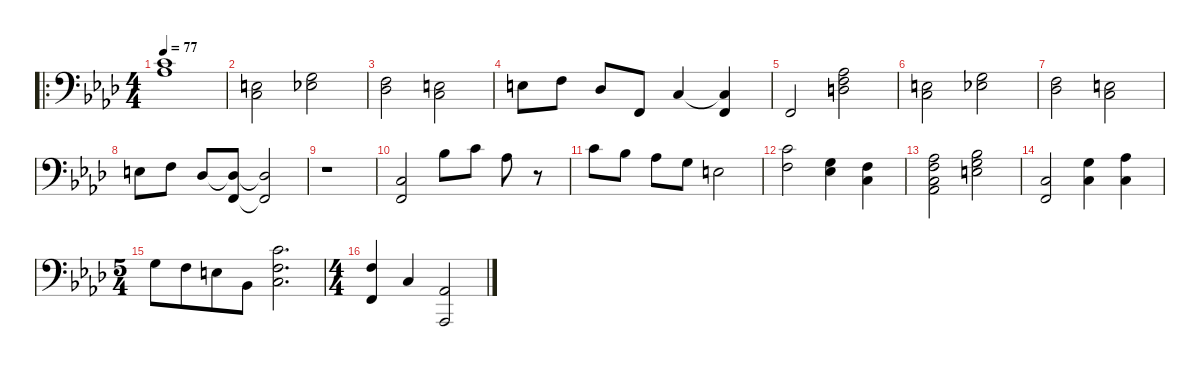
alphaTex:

\defaultSystemsLayout 4
\hideDynamics
\bracketExtendMode groupsimilarinstruments
\singleTrackTrackNamePolicy hidden
\multiTrackTrackNamePolicy hidden
\firstSystemTrackNameMode fullname
\firstSystemTrackNameOrientation horizontal
\otherSystemsTrackNameOrientation horizontal
\extendBarLines
\track ("" "pno.") {instrument acousticgrandpiano}
\staff {score}
\tuning (G2 D2 A1 E1 B0 Gb0)
\ro
\ts (4 4)
\beaming (8 2 2 2 2)
\tempo 77
\clef f4
\ks fminor
(13.1{acc b} 22.2{acc forcenatural}).1{dy f instrument acousticgrandpiano beam Down} |
(14.2{acc forcenatural} 15.3{acc forcenatural}).2{beam Down} (12.1{acc forcenatural} 13.2{acc b}).2{dy mf beam Down} |
(15.2{acc forcenatural} 16.3{acc b}).2{dy mp beam Down} (14.2{acc forcenatural} 15.3{acc forcenatural}).2{beam Down} |
14.2{acc forcenatural}.8{dy f beam Down} 15.2{acc forcenatural}.8{beam Down} 16.3{acc b}.8{beam Up} 13.4{acc forcenatural}.8{beam Up} 15.3{acc forcenatural}.4{beam Up} (15.3{t acc forcenatural} 13.4{acc forcenatural}).4{dy fff beam Up} |
13.4{acc forcenatural}.2{dy f beam Up} (13.1{acc b} 15.2{acc forcenatural} 17.3{acc forcenatural}).2{dy mp beam Down} |
(14.2{acc forcenatural} 15.3{acc forcenatural}).2{dy f beam Down} (12.1{acc forcenatural} 13.2{acc b}).2{dy mp beam Down} |
(15.2{acc forcenatural} 16.3{acc b}).2{dy p beam Down} (14.2{acc forcenatural} 15.3{acc forcenatural}).2{dy mp beam Down} |
14.2{acc forcenatural}.8{dy f beam Down} 15.2{acc forcenatural}.8{beam Down} 16.3{acc b}.8{beam Up} (13.4{acc forcenatural} 16.3{t acc b}).8{beam Up} (16.3{t acc b} 13.4{t acc forcenatural}).2{beam Up} |
r.1{beam Down} |
(15.3{acc forcenatural} 13.4{acc forcenatural}).2{beam Up} 15.1{acc b}.8{beam Down} 17.1{acc forcenatural}.8{beam Down} 13.1{acc b}.8{beam Down} r.8{beam Down} |
17.1{acc forcenatural}.8{beam Down} 15.1{acc b}.8{beam Down} 13.1{acc b}.8{beam Down} 12.1{acc forcenatural}.8{beam Down} 14.2{acc forcenatural}.2{beam Down} |
(17.1{acc forcenatural} 15.2{acc forcenatural}).2{beam Down} (12.1{acc forcenatural} 13.2{acc b}).4{beam Down} (15.2{acc forcenatural} 15.3{acc forcenatural}).4{beam Down} |
(13.1{acc b} 15.2{acc forcenatural} 15.3{acc forcenatural} 16.4{acc b}).2{bd 120 beam Down} (15.1{acc b} 17.2{acc forcenatural} 19.3{acc forcenatural}).2{beam Down} |
(15.3{acc forcenatural} 13.4{acc forcenatural}).2{beam Up} (12.1{acc forcenatural} 15.3{acc forcenatural}).4{beam Down} (13.1{acc b} 15.3{acc forcenatural}).4{beam Down} |
\ts (5 4)
\beaming (8 6 4)
12.1{acc forcenatural}.8{beam Down} 15.2{acc forcenatural}.8{beam Down} 14.2{acc forcenatural}.8{beam Down} 13.3{acc b}.8{dy mf beam Down} (17.1{acc forcenatural} 15.2{acc forcenatural} 15.3{acc forcenatural}).2{d dy p beam Down} |
\ts (4 4)
\beaming (8 2 2 2 2)
(15.2{acc forcenatural} 13.4{acc forcenatural}).4{dy f beam Up} 15.3{acc forcenatural}.4{beam Up} (16.4{acc b} 14.6{acc b}).2{beam Up}
